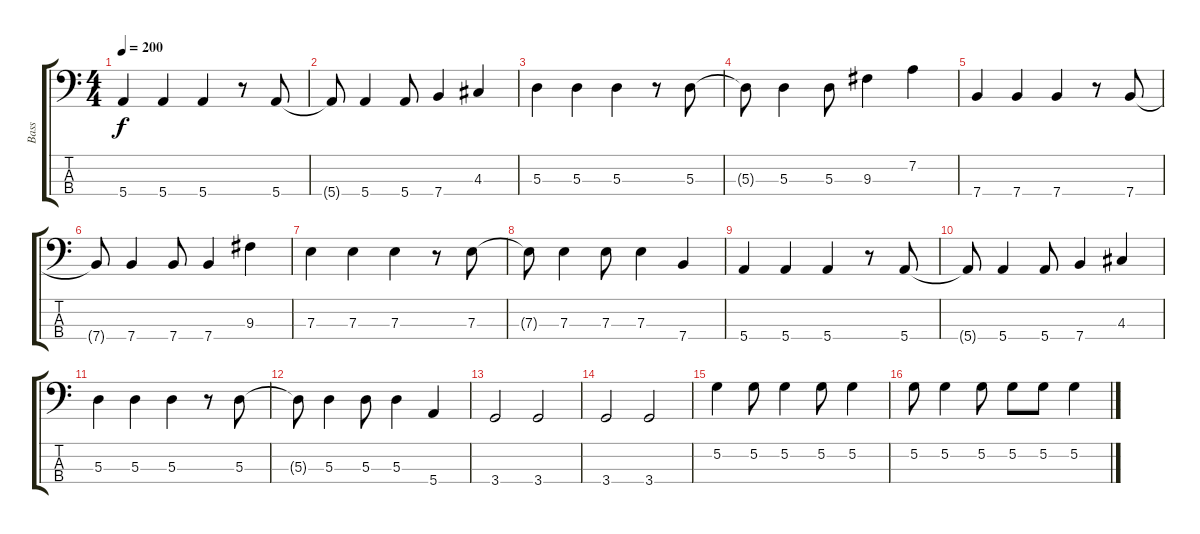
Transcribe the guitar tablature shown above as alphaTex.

\track ("Bass" "Bass") {instrument electricbassfinger}
\staff {score tabs}
\tuning (G2 D2 A1 E1) {hide}
\ts (4 4)
\tempo 200
\clef f4
\ks c
5.4.4{dy f} 5.4.4 5.4.4 r.8 5.4.8 |
5.4{t}.8 5.4.4 5.4.8 7.4.4 4.3.4 |
5.3.4 5.3.4 5.3.4 r.8 5.3.8 |
5.3{t}.8 5.3.4 5.3.8 9.3.4 7.2.4 |
7.4.4 7.4.4 7.4.4 r.8 7.4.8 |
7.4{t}.8 7.4.4 7.4.8 7.4.4 9.3.4 |
7.3.4 7.3.4 7.3.4 r.8 7.3.8 |
7.3{t}.8 7.3.4 7.3.8 7.3.4 7.4.4 |
5.4.4 5.4.4 5.4.4 r.8 5.4.8 |
5.4{t}.8 5.4.4 5.4.8 7.4.4 4.3.4 |
5.3.4 5.3.4 5.3.4 r.8 5.3.8 |
5.3{t}.8 5.3.4 5.3.8 5.3.4 5.4.4 |
3.4.2 3.4.2 |
3.4.2 3.4.2 |
5.2.4 5.2.8 5.2.4 5.2.8 5.2.4 |
5.2.8 5.2.4 5.2.8 5.2.8 5.2.8 5.2.4
